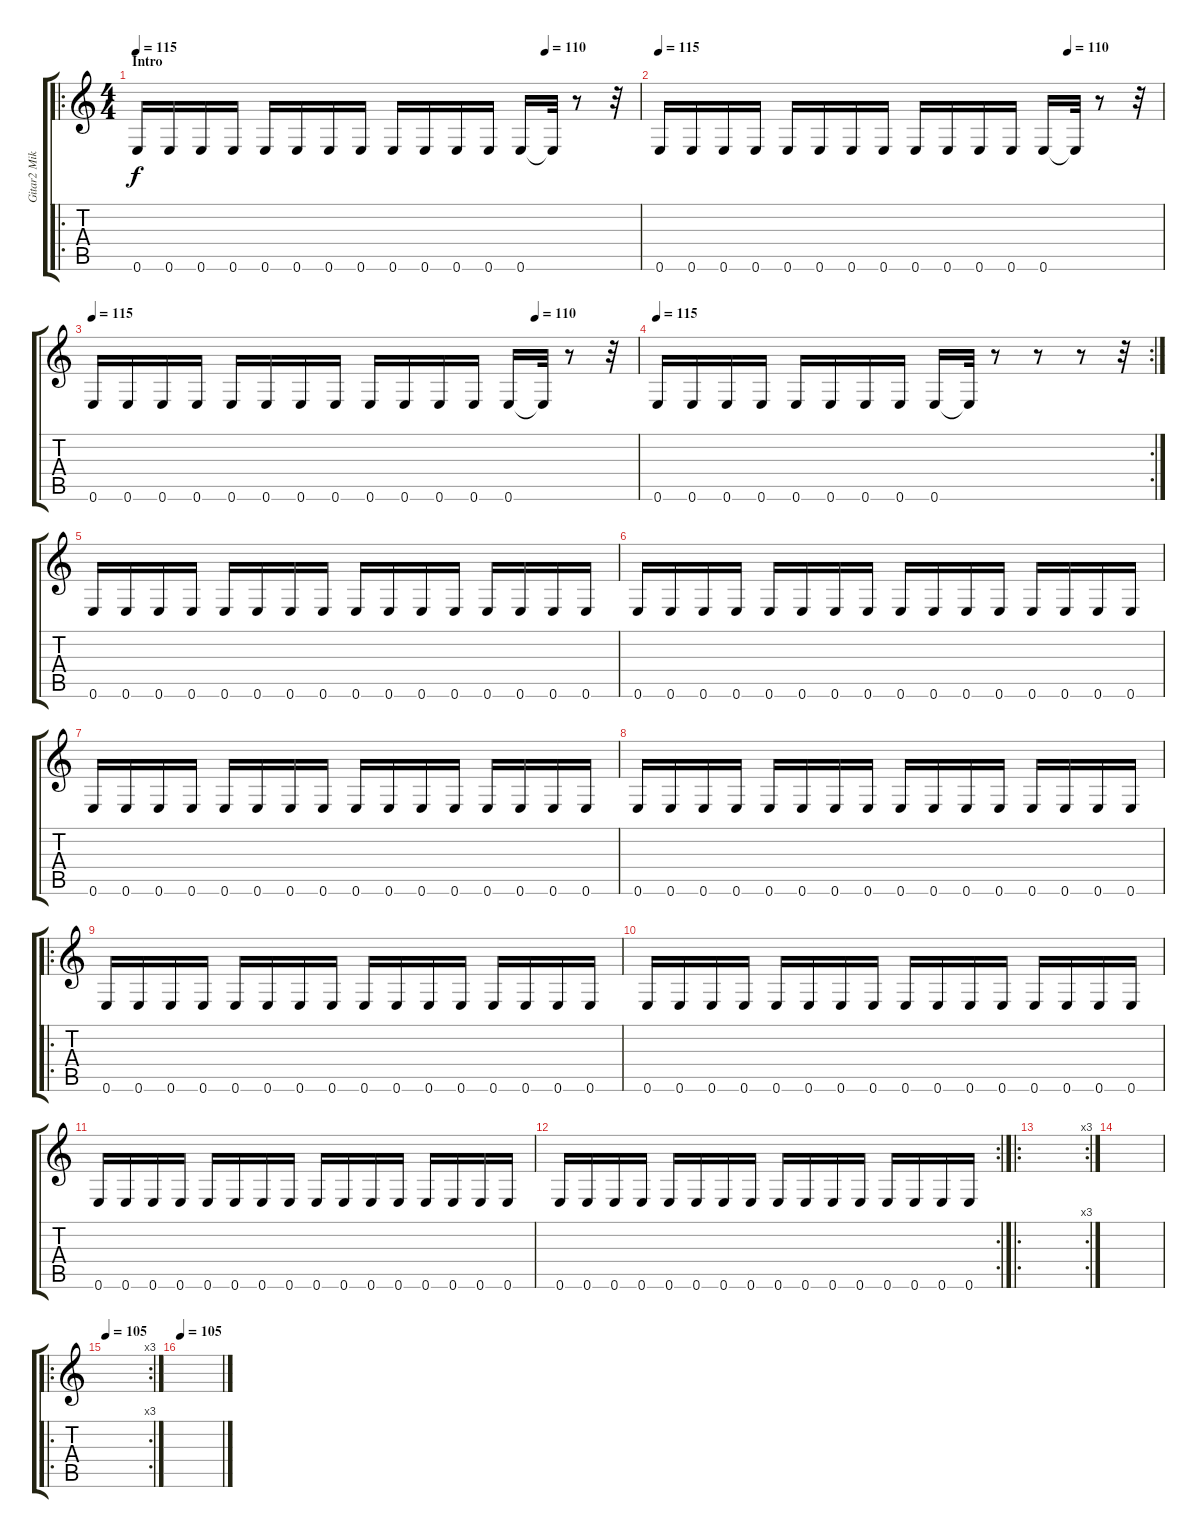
\track ("Gitar2 Mike" "Gitar2 Mik") {instrument distortionguitar}
\staff {score tabs}
\tuning (E4 B3 G3 D3 A2 E2) {hide}
\ro
\ts (4 4)
\section ("" "Intro")
\tempo 115
\tempo (110 0.8125)
\tempo 115
\clef g2
\ks c
0.6.16{dy f instrument distortionguitar} 0.6.16 0.6.16 0.6.16 0.6.16 0.6.16 0.6.16 0.6.16 0.6.16 0.6.16 0.6.16 0.6.16 0.6.16 0.6{t}.32 r.8 r.32 |
\tempo 115
\tempo (110 0.8125)
0.6.16 0.6.16 0.6.16 0.6.16 0.6.16 0.6.16 0.6.16 0.6.16 0.6.16 0.6.16 0.6.16 0.6.16 0.6.16 0.6{t}.32 r.8 r.32 |
\tempo 115
\tempo (110 0.8125)
0.6.16 0.6.16 0.6.16 0.6.16 0.6.16 0.6.16 0.6.16 0.6.16 0.6.16 0.6.16 0.6.16 0.6.16 0.6.16 0.6{t}.32 r.8 r.32 |
\rc 2
\tempo 115
0.6.16 0.6.16 0.6.16 0.6.16 0.6.16 0.6.16 0.6.16 0.6.16 0.6.16 0.6{t}.32 r.8 r.8 r.8 r.32 |
0.6.16 0.6.16 0.6.16 0.6.16 0.6.16 0.6.16 0.6.16 0.6.16 0.6.16 0.6.16 0.6.16 0.6.16 0.6.16 0.6.16 0.6.16 0.6.16 |
0.6.16 0.6.16 0.6.16 0.6.16 0.6.16 0.6.16 0.6.16 0.6.16 0.6.16 0.6.16 0.6.16 0.6.16 0.6.16 0.6.16 0.6.16 0.6.16 |
0.6.16 0.6.16 0.6.16 0.6.16 0.6.16 0.6.16 0.6.16 0.6.16 0.6.16 0.6.16 0.6.16 0.6.16 0.6.16 0.6.16 0.6.16 0.6.16 |
0.6.16 0.6.16 0.6.16 0.6.16 0.6.16 0.6.16 0.6.16 0.6.16 0.6.16 0.6.16 0.6.16 0.6.16 0.6.16 0.6.16 0.6.16 0.6.16 |
\ro
0.6.16{volume 11} 0.6.16 0.6.16 0.6.16 0.6.16 0.6.16 0.6.16 0.6.16 0.6.16 0.6.16 0.6.16 0.6.16 0.6.16 0.6.16 0.6.16 0.6.16 |
0.6.16 0.6.16 0.6.16 0.6.16 0.6.16 0.6.16 0.6.16 0.6.16 0.6.16 0.6.16 0.6.16 0.6.16 0.6.16 0.6.16 0.6.16 0.6.16 |
0.6.16 0.6.16 0.6.16 0.6.16 0.6.16 0.6.16 0.6.16 0.6.16 0.6.16 0.6.16 0.6.16 0.6.16 0.6.16 0.6.16 0.6.16 0.6.16 |
\rc 2
0.6.16 0.6.16 0.6.16 0.6.16 0.6.16 0.6.16 0.6.16 0.6.16 0.6.16 0.6.16 0.6.16 0.6.16 0.6.16 0.6.16 0.6.16 0.6.16 |
\ro
\rc 3
|
|
\ro
\rc 3
\tempo 105
|
\tempo 105
